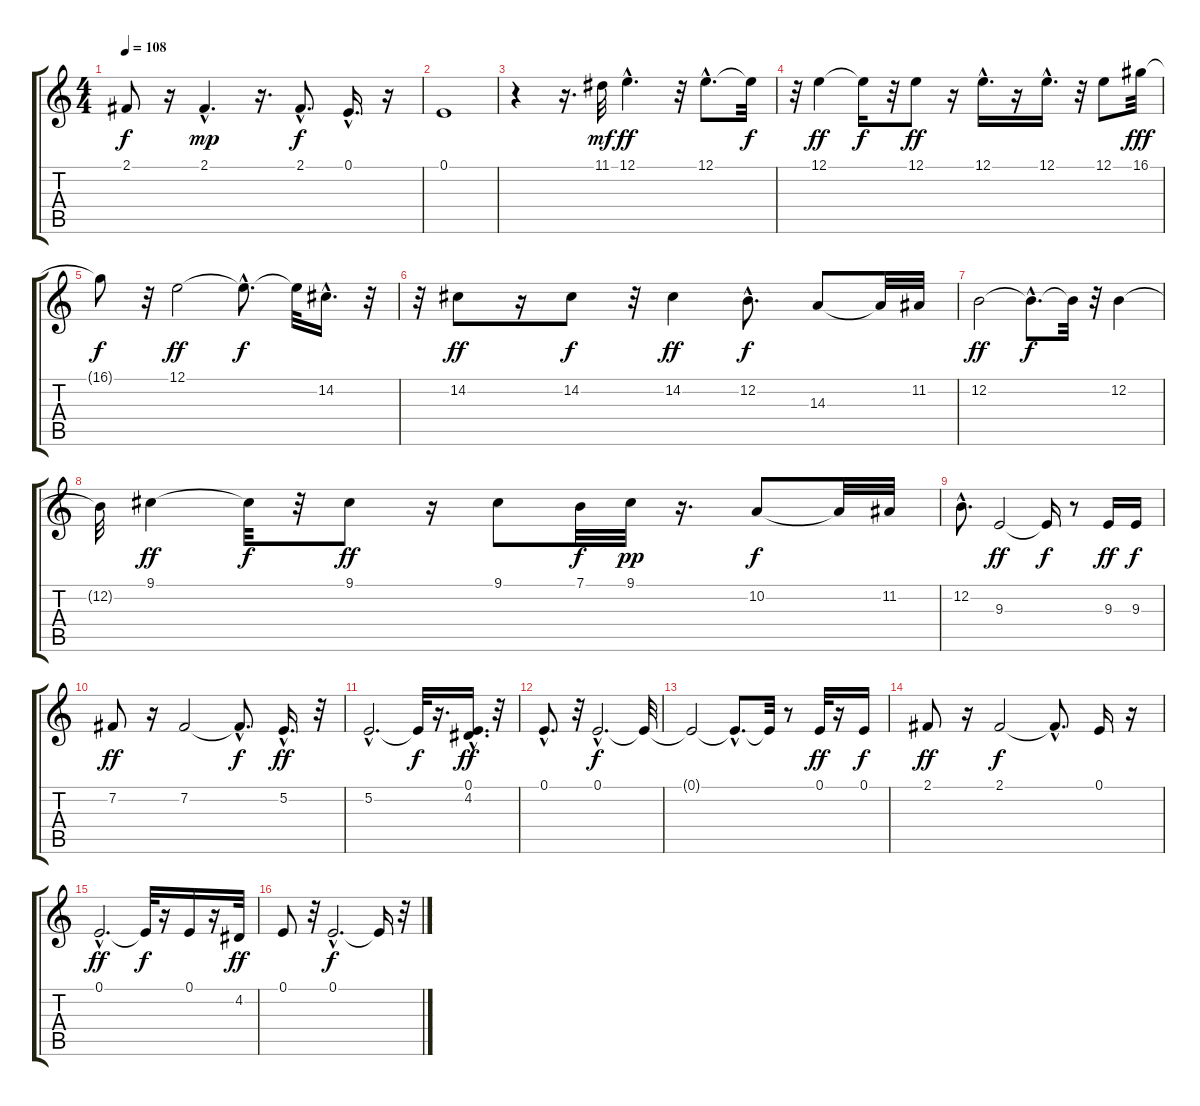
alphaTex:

\track "" {instrument altosax}
\staff {score tabs}
\tuning (E4 B3 G3 D3 A2 E2) {hide}
\ts (4 4)
\tempo 108
\clef g2
\ks c
2.1.8{dy f} r.16 2.1{hac}.4{d dy mp} r.16{d} 2.1{hac}.8{d dy f} 0.1{hac}.16{d} r.16 |
0.1.1 |
r.4 r.16{d} 11.1.32{dy mf} 12.1{hac}.4{d dy ff} r.32 12.1{hac}.8{d} 12.1{t}.32{dy f} |
r.32 12.1.4{dy ff} 12.1{t}.16{dy f} r.32 12.1.8{dy ff} r.16 12.1{hac}.16{d} r.16 12.1{hac}.16{d} r.32 12.1.8 16.1.32{dy fff} |
16.1{t}.8{dy f} r.32 12.1.2{dy ff} 12.1{hac t}.8{d dy f} 12.1{t}.32 14.2{hac}.16{d} r.32 |
r.32 14.2.8{dy ff} r.16 14.2.8{dy f} r.32 14.2.4{dy ff} 12.2{hac}.8{d dy f} 14.3.8 14.3{t}.32 11.2.32 |
12.2.2{dy ff} 12.2{hac t}.8{d dy f} 12.2{t}.32 r.32 12.2.4 |
12.2{t}.32 9.1.4{dy ff} 9.1{t}.32{dy f} r.32 9.1.8{dy ff} r.16 9.1.8 7.1.32{dy f} 9.1.32{dy pp} r.16{d} 10.2.8{dy f} 10.2{t}.32 11.2.32 |
12.2{hac}.8{d} 9.3.2{dy ff} 9.3{t}.16{dy f} r.8 9.3.16{dy ff} 9.3.16{dy f} |
7.2.8{dy ff} r.16 7.2.2 7.2{hac t}.8{d dy f} 5.2{hac}.16{d dy ff} r.32 |
5.2{hac}.2{d} 5.2{t}.32{dy f} r.16{d} (0.1{hac} 4.2).16{d dy ff} r.32 |
0.1{hac}.8{d} r.32 0.1{hac}.2{d dy f} 0.1{t}.32 |
0.1{t}.2 0.1{hac t}.8{d} 0.1{t}.32 r.8 0.1.32{dy ff} r.16 0.1.16{dy f} |
2.1.8{dy ff} r.16 2.1.2{dy f} 2.1{hac t}.8{d} 0.1.16 r.16 |
0.1{hac}.2{d dy ff} 0.1{t}.32{dy f} r.16 0.1.16 r.16 4.2.32{dy ff} |
0.1.8 r.32 0.1{hac}.2{d dy f} 0.1{t}.16 r.32
